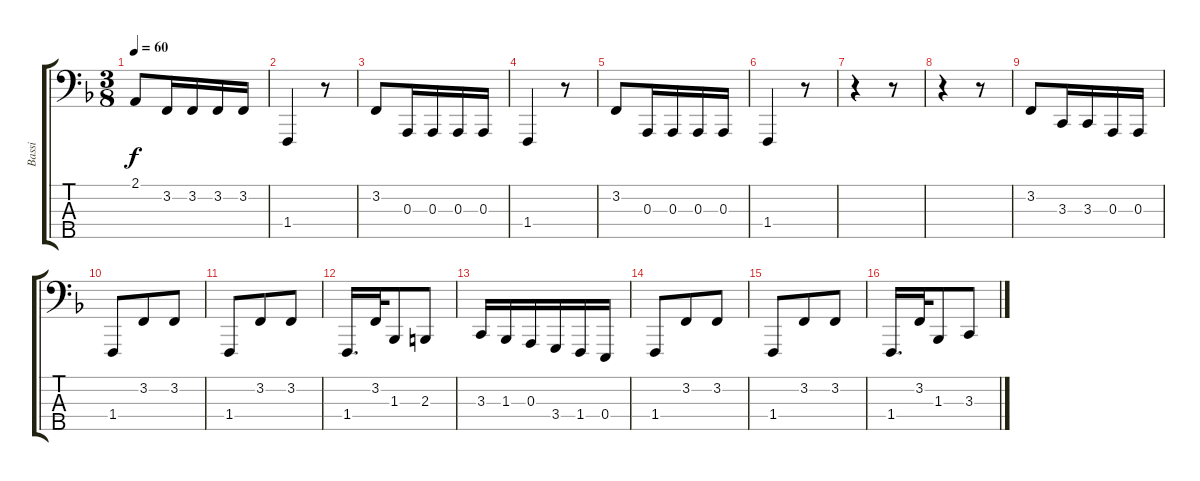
\track ("Bassi" "Bassi") {instrument cello}
\staff {score tabs}
\tuning (G2 D2 A1 E1 B0) {hide}
\ts (3 8)
\tempo 60
\clef f4
\ks f
2.1.8{dy f} 3.2.16 3.2.16 3.2.16 3.2.16 |
1.4.4 r.8 |
3.2.8 0.3.16 0.3.16 0.3.16 0.3.16 |
1.4.4 r.8 |
3.2.8 0.3.16 0.3.16 0.3.16 0.3.16 |
1.4.4 r.8 |
r.4 r.8 |
r.4 r.8 |
3.2.8 3.3.16 3.3.16 0.3.16 0.3.16 |
1.4.8 3.2.8 3.2.8 |
1.4.8 3.2.8 3.2.8 |
1.4.16{d} 3.2.32 1.3.8 2.3.8 |
3.3.16 1.3.16 0.3.16 3.4.16 1.4.16 0.4.16 |
1.4.8 3.2.8 3.2.8 |
1.4.8 3.2.8 3.2.8 |
1.4.16{d} 3.2.32 1.3.8 3.3.8
